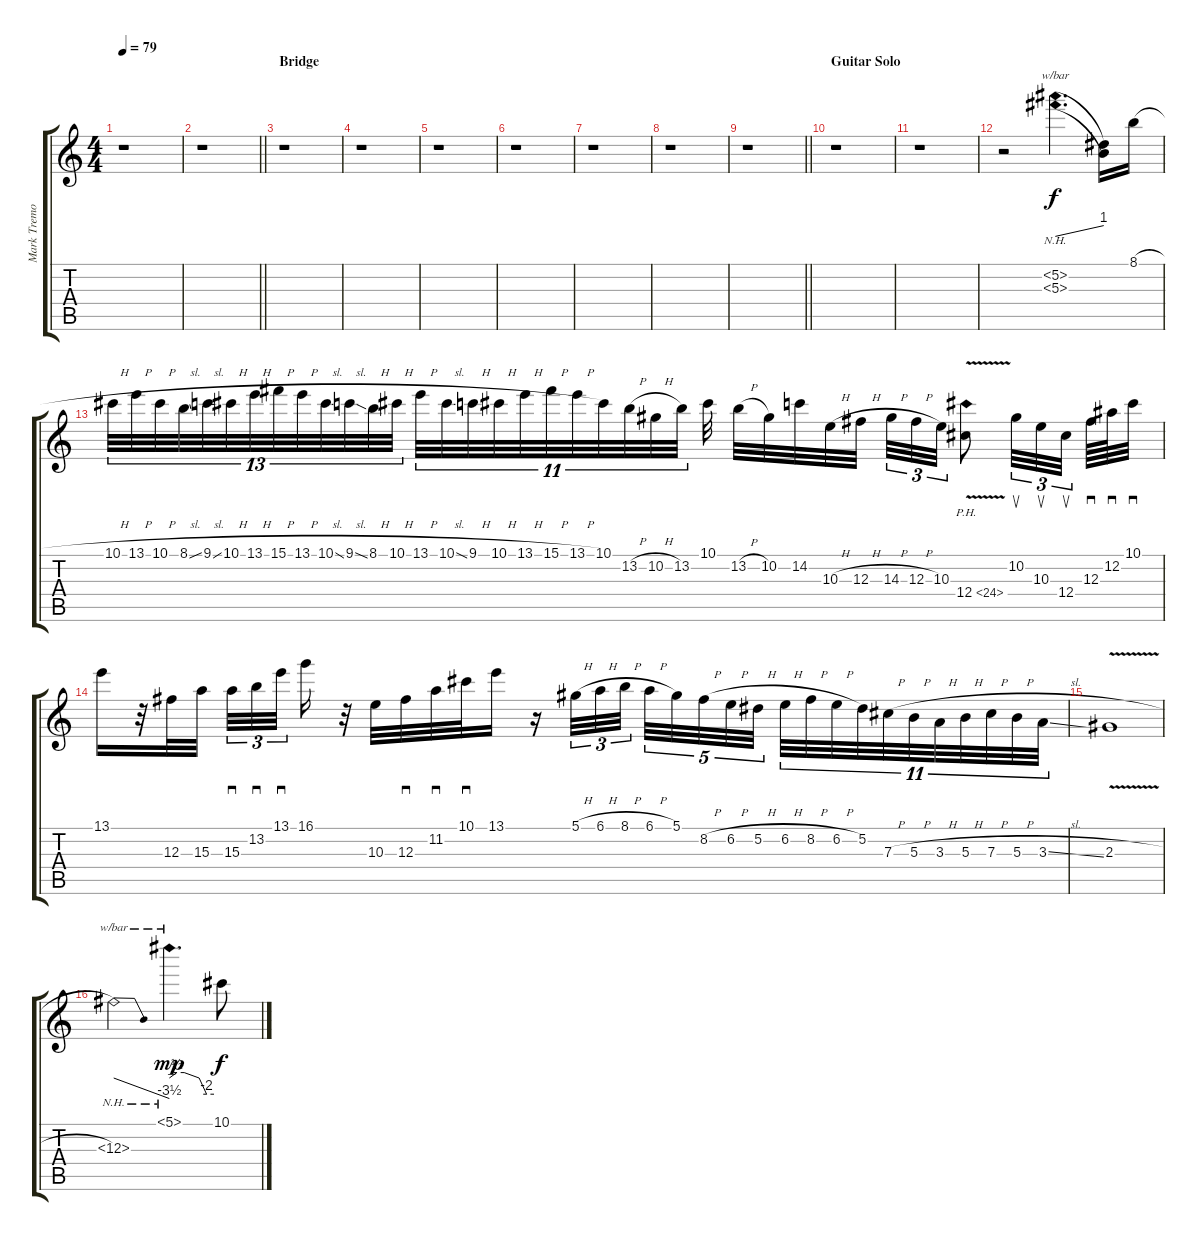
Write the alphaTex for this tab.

\track ("Mark Tremonti" "Mark Tremo") {instrument distortionguitar}
\staff {score tabs}
\tuning (Eb4 Bb3 Gb3 Db3 Ab2 Db2) {hide}
\ts (4 4)
\tempo 79
\clef g2
\ks c
r.1{dy p} |
\barLineRight lightlight
r.1 |
\section ("" "Bridge")
r.1 |
r.1 |
r.1 |
r.1 |
r.1 |
r.1 |
\barLineRight lightlight
r.1 |
\section ("" "Guitar Solo")
r.1 |
r.1 |
r.2{volume 13} (5.2{nh} 5.3{nh}).4{d tbe (dive default 0 0 60 4) dy f} (5.2{t} 5.3{t}).16 8.1{h}.16 |
10.1{h}.32{tu (13 8)} 13.1{h}.32{tu (13 8)} 10.1{h}.32{tu (13 8)} 8.1{sl}.32{tu (13 8)} 9.1{sl}.32{tu (13 8)} 10.1{h}.32{tu (13 8)} 13.1{h}.32{tu (13 8)} 15.1{h}.32{tu (13 8)} 13.1{h}.32{tu (13 8)} 10.1{sl}.32{tu (13 8)} 9.1{sl}.32{tu (13 8)} 8.1{h}.32{tu (13 8)} 10.1{h}.32{tu (13 8)} 13.1{h}.32{tu (11 8)} 10.1{sl}.32{tu (11 8)} 9.1{h}.32{tu (11 8)} 10.1{h}.32{tu (11 8)} 13.1{h}.32{tu (11 8)} 15.1{h}.32{tu (11 8)} 13.1{h}.32{tu (11 8)} 10.1.32{tu (11 8)} 13.2{h}.32{tu (11 8)} 10.2{h}.32{tu (11 8)} 13.2.32{tu (11 8)} 10.1.32 13.2{h}.32 10.2.32 14.2.32 10.3{h}.32 12.3{h}.32{beam splitsecondary} 14.3{h}.32{tu (3 2)} 12.3{h}.32{tu (3 2)} 10.3.32{tu (3 2)} 12.4{ph 12 v}.8 10.2.32{su tu (3 2)} 10.3.32{su tu (3 2)} 12.4.32{su tu (3 2) beam splitsecondary} 12.3.64{sd} 12.2.64{sd} 10.1.32{sd} |
13.1.16 r.32 12.3.32 15.3.32{beam splitsecondary} 15.3.32{sd tu (3 2)} 13.2.32{sd tu (3 2)} 13.1.32{sd tu (3 2) beam splitsecondary} 16.1.16 r.32 10.3.32 12.3.32{sd} 11.2.32{sd} 10.1.32{sd} 13.1.16 r.16 5.1{h}.32{tu (3 2)} 6.1{h}.32{tu (3 2)} 8.1{h}.32{tu (3 2) beam splitsecondary} 6.1{h}.32{tu (5 4)} 5.1.32{tu (5 4)} 8.2{h}.32{tu (5 4)} 6.2{h}.32{tu (5 4)} 5.2{h}.32{tu (5 4)} 6.2{h}.32{tu (11 8)} 8.2{h}.32{tu (11 8)} 6.2{h}.32{tu (11 8)} 5.2.32{tu (11 8)} 7.3{h}.32{tu (11 8)} 5.3{h}.32{tu (11 8)} 3.3{h}.32{tu (11 8)} 5.3{h}.32{tu (11 8)} 7.3{h}.32{tu (11 8)} 5.3{h}.32{tu (11 8)} 3.3{sl}.32{tu (11 8)} |
2.3{v h}.1 |
0.3{nh}.2{tbe (dive default 0 0 60 -14)} 5.1{nh}.4{d tbe (custom default 0 0 10 2 20 2 40 0 50 -8 60 -8) dy mp} 10.1.8{dy f}
